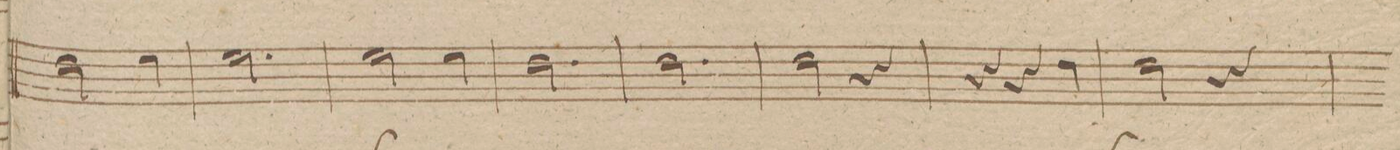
**kern	**dynam
*I"Corno 1mo in E	*
*clefG2	*
*k[f#c#g#d#]	*
*M3/4	*
2ff#	.
4gg#	.
=59	=59
2.gg#	.
=60	=60
2gg#	.
4gg#	.
=61	=61
2.ff#	.
=62	=62
2.ff#	.
=63	=63
2ff#	.
4r	.
=64	=64
4r	.
4r	.
4ff#	.
=65	=65
2ff#	.
4r	.
=66	=66
*-	*-
